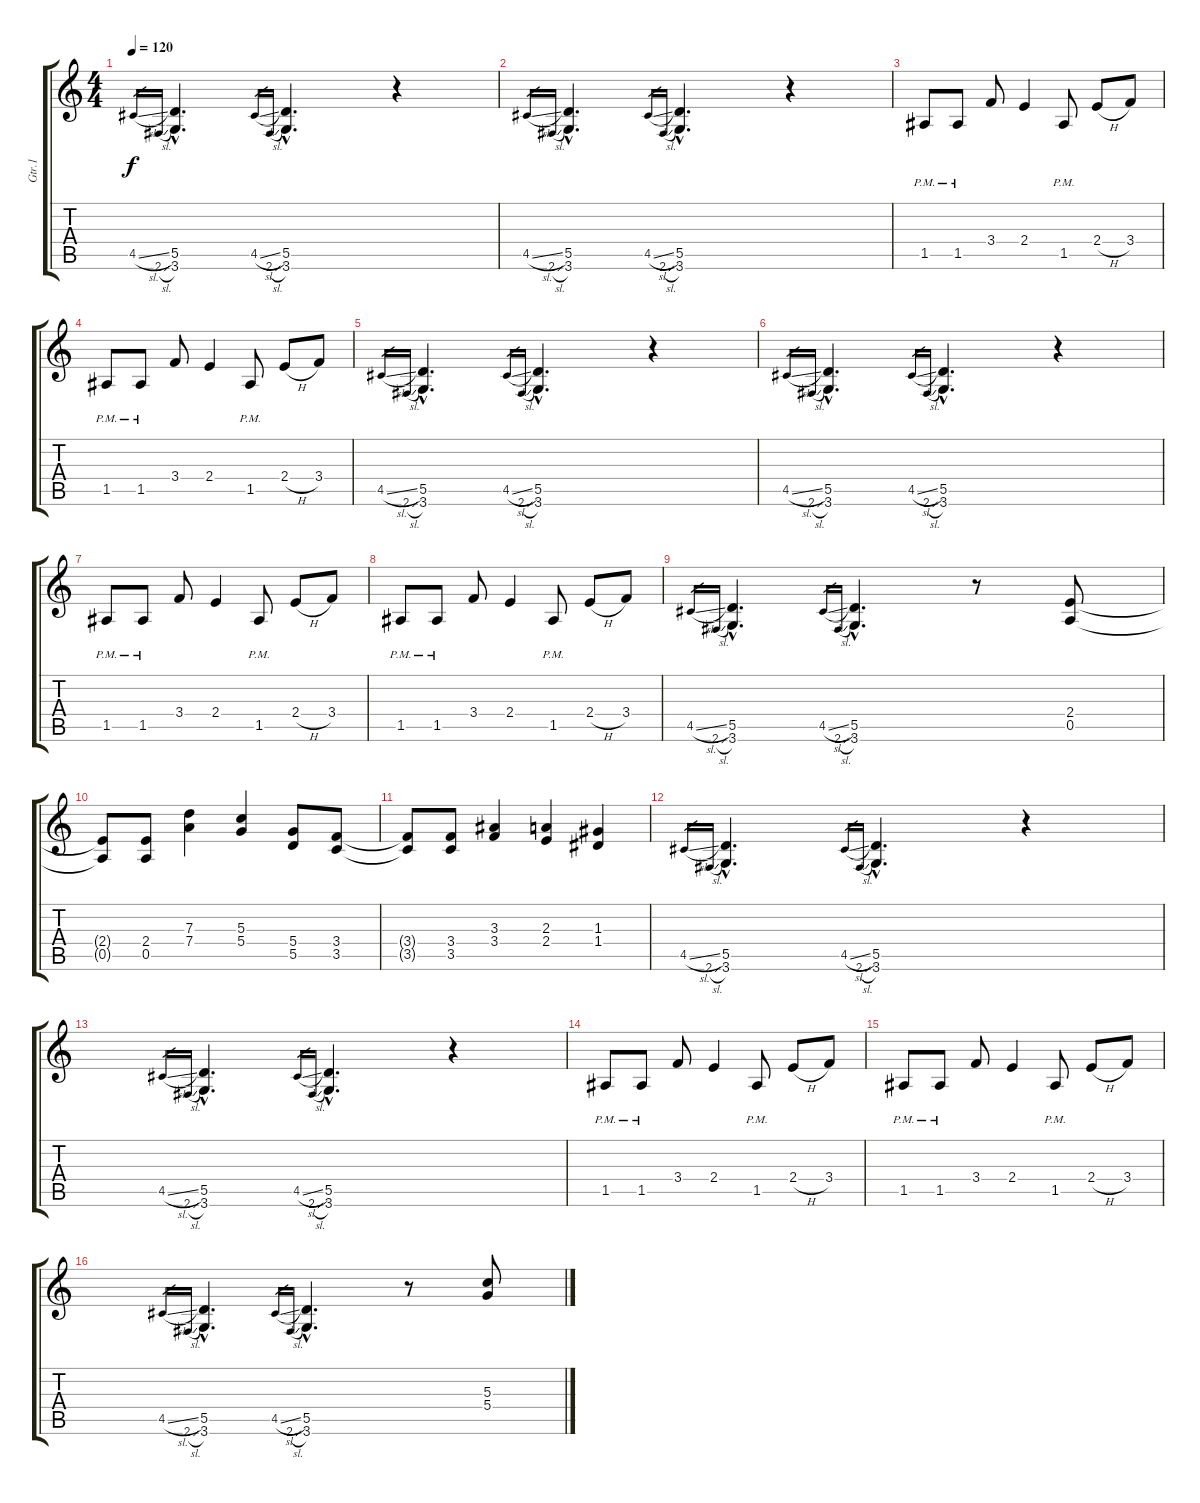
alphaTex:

\track ("Gtr.1" "Gtr.1") {instrument distortionguitar}
\staff {score tabs}
\tuning (E4 B3 G3 D3 A2 E2) {hide}
\ts (4 4)
\tempo 120
\clef g2
\ks c
4.5{sl}.16{gr dy f instrument distortionguitar} 2.6{sl}.16{gr} (5.5{hac} 3.6{hac}).4{d} 4.5{sl}.16{gr} 2.6{sl}.16{gr} (5.5{hac} 3.6{hac}).4{d} r.4 |
4.5{sl}.16{gr} 2.6{sl}.16{gr} (5.5{hac} 3.6{hac}).4{d} 4.5{sl}.16{gr} 2.6{sl}.16{gr} (5.5{hac} 3.6{hac}).4{d} r.4 |
1.5{pm}.8 1.5{pm}.8 3.4.8 2.4.4 1.5{pm}.8 2.4{h}.8 3.4.8 |
1.5{pm}.8 1.5{pm}.8 3.4.8 2.4.4 1.5{pm}.8 2.4{h}.8 3.4.8 |
4.5{sl}.16{gr} 2.6{sl}.16{gr} (5.5{hac} 3.6{hac}).4{d} 4.5{sl}.16{gr} 2.6{sl}.16{gr} (5.5{hac} 3.6{hac}).4{d} r.4 |
4.5{sl}.16{gr} 2.6{sl}.16{gr} (5.5{hac} 3.6{hac}).4{d} 4.5{sl}.16{gr} 2.6{sl}.16{gr} (5.5{hac} 3.6{hac}).4{d} r.4 |
1.5{pm}.8 1.5{pm}.8 3.4.8 2.4.4 1.5{pm}.8 2.4{h}.8 3.4.8 |
1.5{pm}.8 1.5{pm}.8 3.4.8 2.4.4 1.5{pm}.8 2.4{h}.8 3.4.8 |
4.5{sl}.16{gr} 2.6{sl}.16{gr} (5.5{hac} 3.6{hac}).4{d} 4.5{sl}.16{gr} 2.6{sl}.16{gr} (5.5{hac} 3.6{hac}).4{d} r.8 (2.4 0.5).8 |
(2.4{t} 0.5{t}).8 (2.4 0.5).8 (7.3 7.4).4 (5.3 5.4).4 (5.4 5.5).8 (3.4 3.5).8 |
(3.4{t} 3.5{t}).8 (3.4 3.5).8 (3.3 3.4).4 (2.3 2.4).4 (1.3 1.4).4 |
4.5{sl}.16{gr} 2.6{sl}.16{gr} (5.5{hac} 3.6{hac}).4{d} 4.5{sl}.16{gr} 2.6{sl}.16{gr} (5.5{hac} 3.6{hac}).4{d} r.4 |
4.5{sl}.16{gr} 2.6{sl}.16{gr} (5.5{hac} 3.6{hac}).4{d} 4.5{sl}.16{gr} 2.6{sl}.16{gr} (5.5{hac} 3.6{hac}).4{d} r.4 |
1.5{pm}.8 1.5{pm}.8 3.4.8 2.4.4 1.5{pm}.8 2.4{h}.8 3.4.8 |
1.5{pm}.8 1.5{pm}.8 3.4.8 2.4.4 1.5{pm}.8 2.4{h}.8 3.4.8 |
4.5{sl}.16{gr} 2.6{sl}.16{gr} (5.5{hac} 3.6{hac}).4{d} 4.5{sl}.16{gr} 2.6{sl}.16{gr} (5.5{hac} 3.6{hac}).4{d} r.8 (5.3 5.4).8
